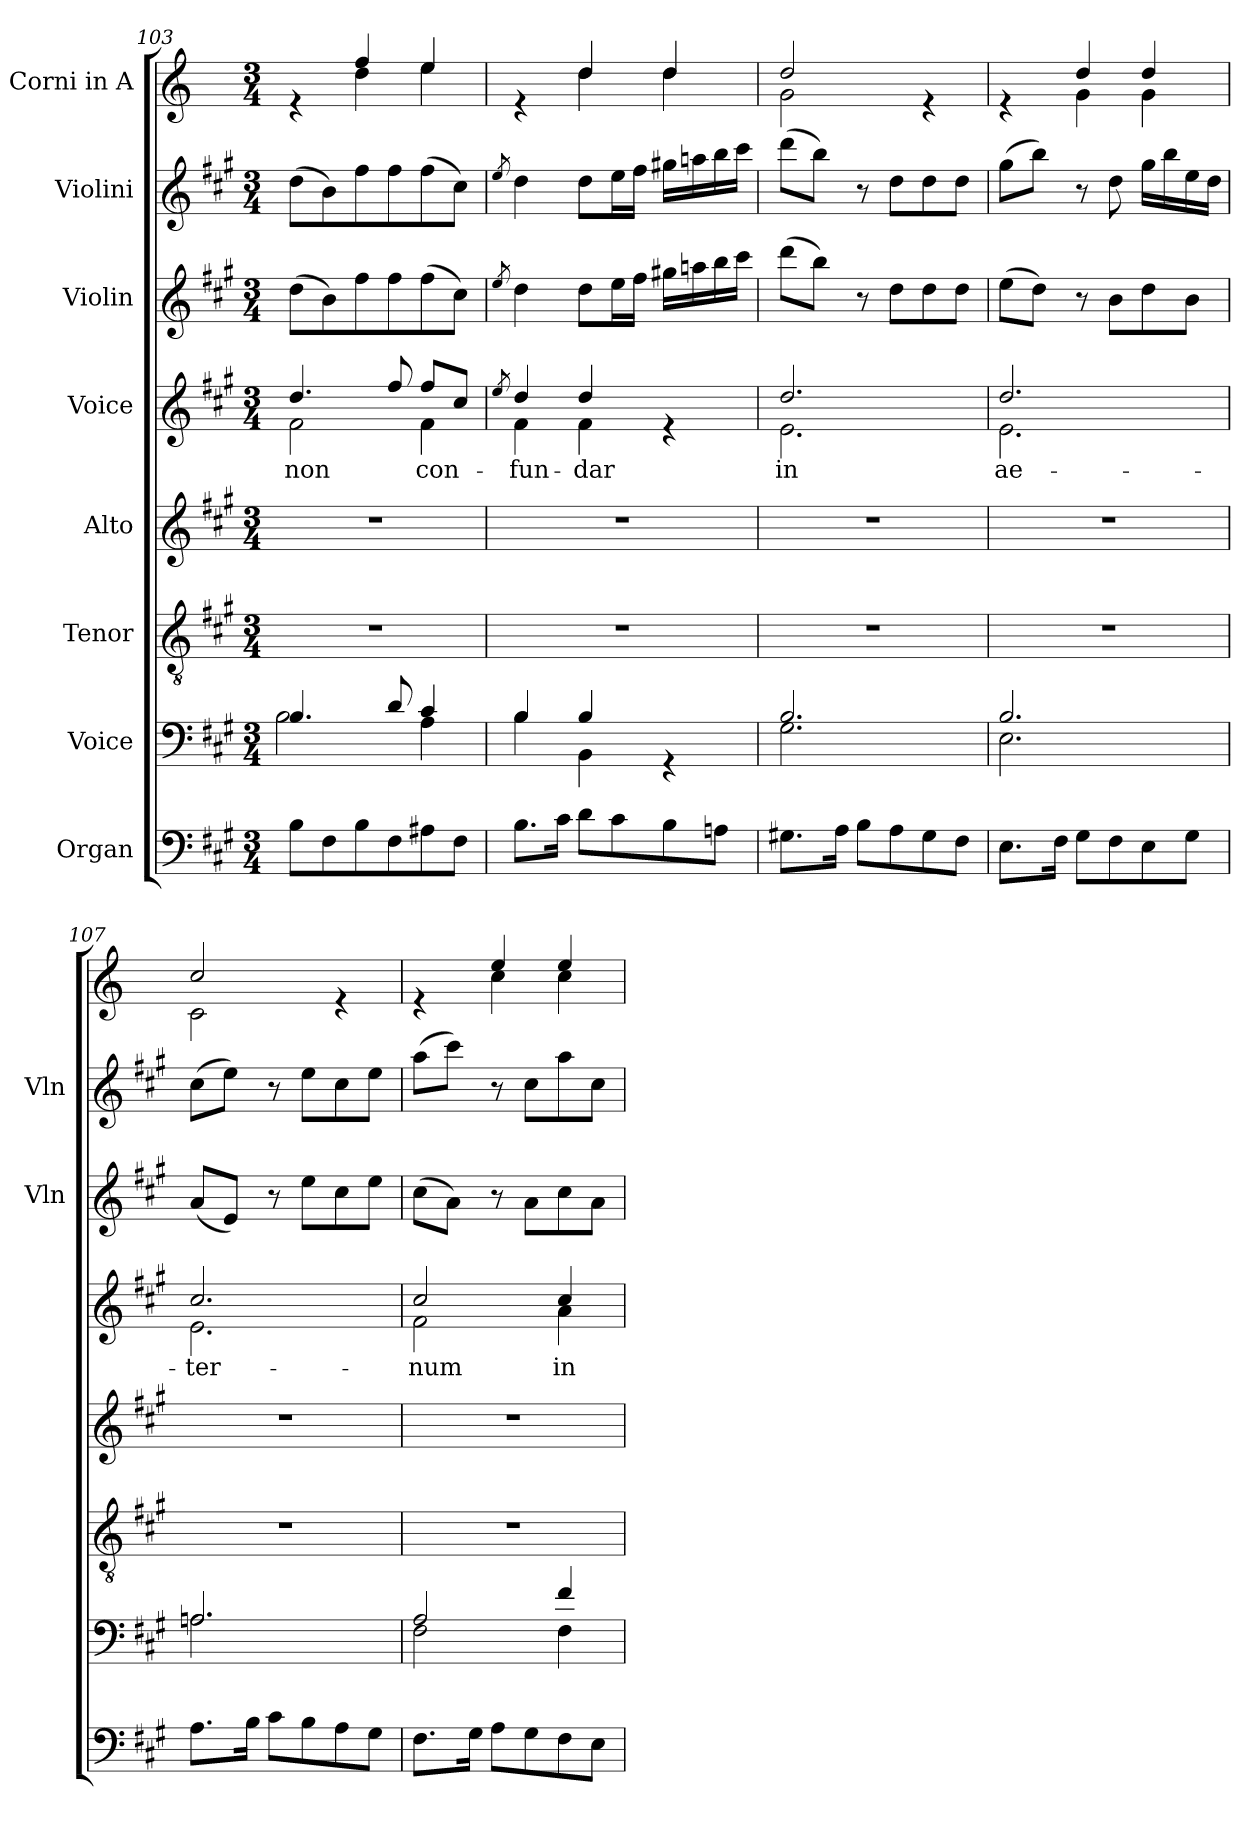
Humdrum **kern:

**kern	**kern	**kern	**kern	**kern	**text	**kern	**kern	**kern
*part8	*part7	*part6	*part5	*part4	*part4	*part3	*part2	*part1
*staff8	*staff7	*staff6	*staff5	*staff4	*staff4	*staff3	*staff2	*staff1
*I"Organ	*I"Voice	*I"Tenor	*I"Alto	*I"Voice	*	*I"Violin	*I"Violini	*I"Corni in A
*	*	*	*	*	*	*I'Vln	*I'Vln	*
*clefF4	*clefF4	*clefGv2	*clefG2	*clefG2	*	*clefG2	*clefG2	*clefG2
*	*	*	*	*	*	*	*	*ITrd2c3
*k[f#c#g#]	*k[f#c#g#]	*k[f#c#g#]	*k[f#c#g#]	*k[f#c#g#]	*	*k[f#c#g#]	*k[f#c#g#]	*k[f#c#g#]
*M3/4	*M3/4	*M3/4	*M3/4	*M3/4	*	*M3/4	*M3/4	*M3/4
=103	=103	=103	=103	=103	=103	=103	=103	=103
*	*^	*	*	*	*	*	*	*
!	!	!	!	!	!	!LO:LY:b	!	!	!
*	*	*	*	*	*^	*	*	*	*^
8B\L	4.B/	2B\	2.r	2.r	4.dd/	2f#\	non	(8dd\L	(8dd\L	4re	4ryy
8F#\	.	.	.	.	.	.	.	8b\)	8b\)	.	.
8B\	.	.	.	.	.	.	.	8ff#\	8ff#\	4dd/	4b\
8F#\	8d/	.	.	.	8ff#/	.	.	8ff#\	8ff#\	.	.
!	!	!	!	!	!	!	!LO:LY:b	!	!	!	!
8A#X\	4c#/	4A\	.	.	8ff#/L	4f#\	con-	(8ff#\	(8ff#\	4cc#/	4cc#\
8F#\J	.	.	.	.	8cc#/J	.	.	8cc#\J)	8cc#\J)	.	.
!!LO:PB:g=z	!!
=104	=104	=104	=104	=104	=104	=104	=104	=104	=104	=104	=104
.	.	.	.	.	8qee/	.	.	8qee/	8qee/	.	.
!	!	!	!	!	!	!	!LO:LY:b	!	!	!	!
8.B\L	4B/	4B\	2.r	2.r	4dd/	4f#\	-fun-	4dd\	4dd\	4re	4ryy
16c#\Jk	.	.	.	.	.	.	.	.	.	.	.
!	!	!	!	!	!	!	!LO:LY:b	!	!	!	!
8d\L	4B/	4BB\	.	.	4dd/	4f#\	-dar	8dd\L	8dd\L	4b/	4b\
8c#\	.	.	.	.	.	.	.	16ee\L	16ee\L	.	.
.	.	.	.	.	.	.	.	16ff#\JJ	16ff#\JJ	.	.
8B\	4rGG	4ryy	.	.	4re	4ryy	.	16gg#X\LL	16gg#X\LL	4b/	4b\
.	.	.	.	.	.	.	.	16aan\	16aan\	.	.
8An\J	.	.	.	.	.	.	.	16bb\	16bb\	.	.
.	.	.	.	.	.	.	.	16ccc#\JJ	16ccc#\JJ	.	.
=105	=105	=105	=105	=105	=105	=105	=105	=105	=105	=105	=105
!	!	!	!	!	!	!	!LO:LY:b	!	!	!	!
8.G#X\L	2.B/	2.G#\	2.r	2.r	2.dd/	2.e\	in	(8ddd\L	(8ddd\L	2b/	2e\
.	.	.	.	.	.	.	.	8bb\J)	8bb\J)	.	.
16A\Jk	.	.	.	.	.	.	.	.	.	.	.
8B\L	.	.	.	.	.	.	.	8r	8r	.	.
8A\	.	.	.	.	.	.	.	8dd\L	8dd\L	.	.
8G#\	.	.	.	.	.	.	.	8dd\	8dd\	4re	4ryy
8F#\J	.	.	.	.	.	.	.	8dd\J	8dd\J	.	.
=106	=106	=106	=106	=106	=106	=106	=106	=106	=106	=106	=106
!	!	!	!	!	!	!	!LO:LY:b	!	!	!	!
8.E\L	2.B/	2.E\	2.r	2.r	2.dd/	2.e\	ae-	(8ee\L	(8gg#\L	4re	4ryy
.	.	.	.	.	.	.	.	8dd\J)	8bb\J)	.	.
16F#\Jk	.	.	.	.	.	.	.	.	.	.	.
8G#\L	.	.	.	.	.	.	.	8r	8r	4b/	4e\
8F#\	.	.	.	.	.	.	.	8b\L	8dd\	.	.
8E\	.	.	.	.	.	.	.	8dd\	16gg#\LL	4b/	4e\
.	.	.	.	.	.	.	.	.	16bb\	.	.
8G#\J	.	.	.	.	.	.	.	8b\J	16ee\	.	.
.	.	.	.	.	.	.	.	.	16dd\JJ	.	.
=107	=107	=107	=107	=107	=107	=107	=107	=107	=107	=107	=107
!	!	!	!	!	!	!	!LO:LY:b	!	!	!	!
8.A\L	2.A/	2.An\	2.r	2.r	2.cc#/	2.e\	-ter-	(8a/L	(8cc#\L	2a/	2A\
.	.	.	.	.	.	.	.	8e/J)	8ee\J)	.	.
16B\Jk	.	.	.	.	.	.	.	.	.	.	.
8c#\L	.	.	.	.	.	.	.	8r	8r	.	.
8B\	.	.	.	.	.	.	.	8ee\L	8ee\L	.	.
8A\	.	.	.	.	.	.	.	8cc#\	8cc#\	4re	4ryy
8G#\J	.	.	.	.	.	.	.	8ee\J	8ee\J	.	.
=108	=108	=108	=108	=108	=108	=108	=108	=108	=108	=108	=108
!	!	!	!	!	!	!	!LO:LY:b	!	!	!	!
8.F#\L	2A/	2F#\	2.r	2.r	2cc#/	2f#\	-num	(8cc#\L	(8aa\L	4re	4ryy
.	.	.	.	.	.	.	.	8a\J)	8ccc#\J)	.	.
16G#\Jk	.	.	.	.	.	.	.	.	.	.	.
8A\L	.	.	.	.	.	.	.	8r	8r	4cc#/	4a\
8G#\	.	.	.	.	.	.	.	8a\L	8cc#\L	.	.
!	!	!	!	!	!	!	!LO:LY:b	!	!	!	!
8F#\	4f#/	4F#\	.	.	4cc#/	4a\	in	8cc#\	8aa\	4cc#/	4a\
8E\J	.	.	.	.	.	.	.	8a\J	8cc#\J	.	.
*	*v	*v	*	*	*v	*v	*	*	*	*v	*v
=	=	=	=	=	=	=	=	=
*-	*-	*-	*-	*-	*-	*-	*-	*-
